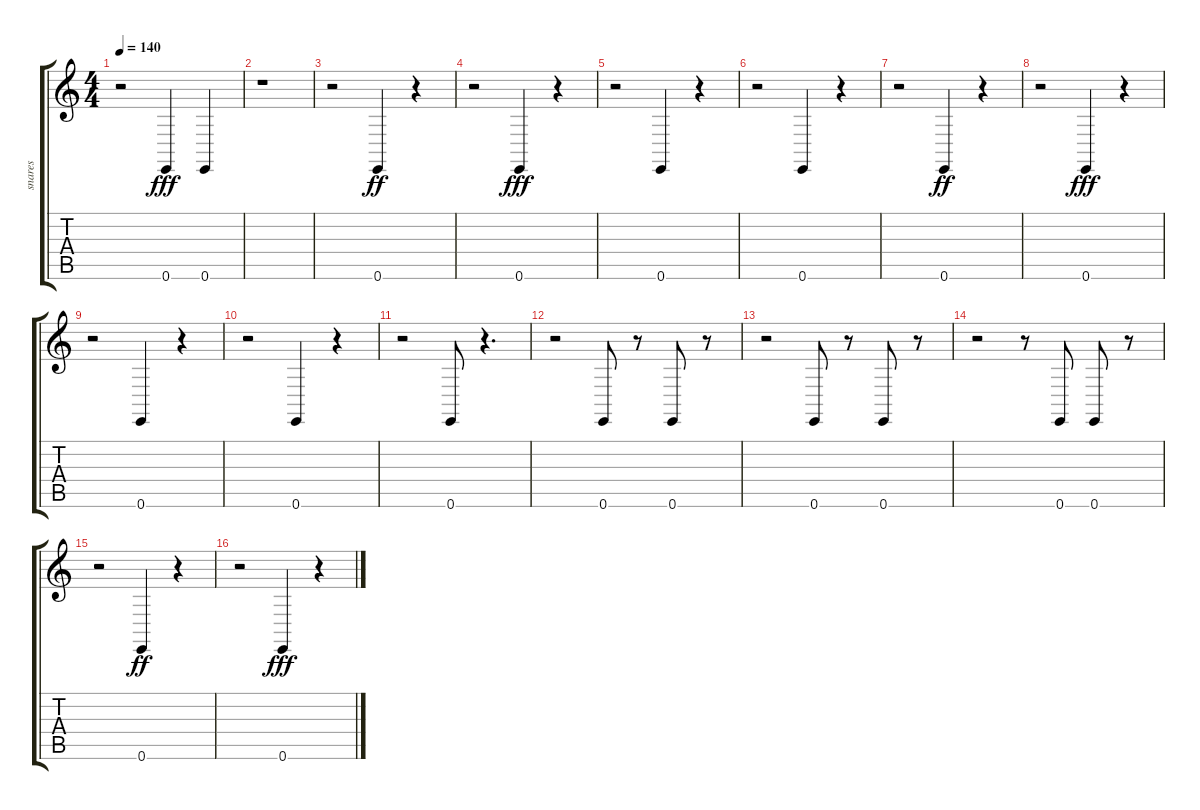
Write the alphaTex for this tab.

\track ("snares" "snares") {instrument acousticgrandpiano}
\staff {score tabs}
\tuning (E4 B3 G3 D3 A2 E2) {hide}
\ts (4 4)
\tempo 140
\clef g2
\ks c
r.2{dy fff} 0.6.4 0.6.4 |
r.1 |
r.2 0.6.4{dy ff} r.4 |
r.2 0.6.4{dy fff} r.4 |
r.2 0.6.4 r.4 |
r.2 0.6.4 r.4 |
r.2 0.6.4{dy ff} r.4 |
r.2 0.6.4{dy fff} r.4 |
r.2 0.6.4 r.4 |
r.2 0.6.4 r.4 |
r.2 0.6.8 r.4{d} |
r.2 0.6.8 r.8 0.6.8 r.8 |
r.2 0.6.8 r.8 0.6.8 r.8 |
r.2 r.8 0.6.8 0.6.8 r.8 |
r.2 0.6.4{dy ff} r.4 |
r.2 0.6.4{dy fff} r.4
